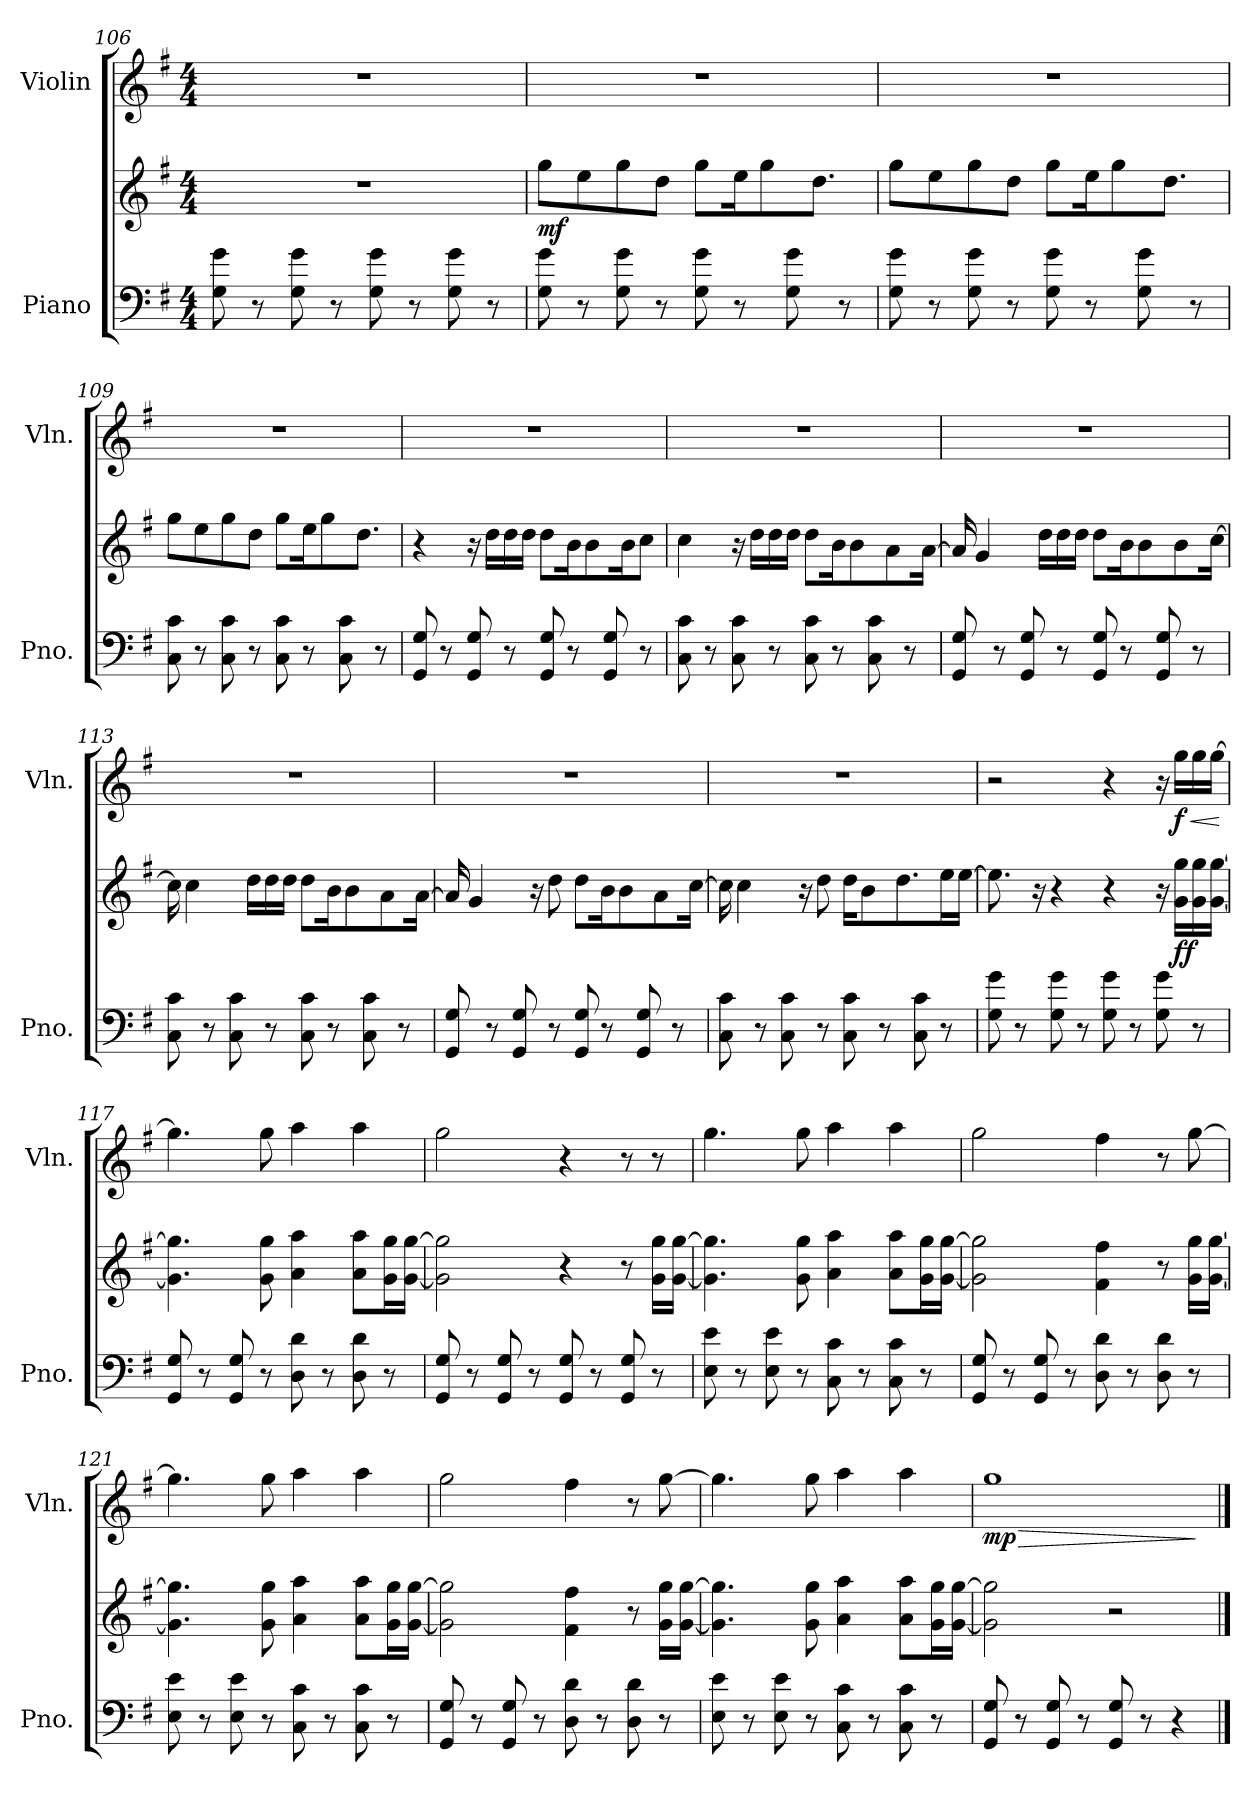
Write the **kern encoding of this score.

**kern	**kern	**dynam	**kern	**dynam
*part2	*part2	*part2	*part1	*part1
*staff3	*staff2	*staff2/3	*staff1	*staff1
*I"Piano	*	*	*I"Violin	*
*I'Pno.	*	*	*I'Vln.	*
*clefF4	*clefG2	*	*clefG2	*
*k[f#]	*k[f#]	*	*k[f#]	*
*M4/4	*M4/4	*	*M4/4	*
=106	=106	=106	=106	=106
8G\ 8g\	1r	.	1r	.
8r	.	.	.	.
8G\ 8g\	.	.	.	.
8r	.	.	.	.
8G\ 8g\	.	.	.	.
8r	.	.	.	.
8G\ 8g\	.	.	.	.
8r	.	.	.	.
=107	=107	=107	=107	=107
!	!	!LO:DY:b	!	!
8G\ 8g\	8gg\L	mf	1r	.
8r	8ee\	.	.	.
8G\ 8g\	8gg\	.	.	.
8r	8dd\J	.	.	.
8G\ 8g\	8gg\L	.	.	.
8r	16ee\K	.	.	.
.	8gg\	.	.	.
8G\ 8g\	.	.	.	.
.	8.dd\J	.	.	.
8r	.	.	.	.
!!LO:LB:g=z
=108	=108	=108	=108	=108
8G\ 8g\	8gg\L	.	1r	.
8r	8ee\	.	.	.
8G\ 8g\	8gg\	.	.	.
8r	8dd\J	.	.	.
8G\ 8g\	8gg\L	.	.	.
8r	16ee\K	.	.	.
.	8gg\	.	.	.
8G\ 8g\	.	.	.	.
.	8.dd\J	.	.	.
8r	.	.	.	.
=109	=109	=109	=109	=109
8C\ 8c\	8gg\L	.	1r	.
8r	8ee\	.	.	.
8C\ 8c\	8gg\	.	.	.
8r	8dd\J	.	.	.
8C\ 8c\	8gg\L	.	.	.
8r	16ee\K	.	.	.
.	8gg\	.	.	.
8C\ 8c\	.	.	.	.
.	8.dd\J	.	.	.
8r	.	.	.	.
=110	=110	=110	=110	=110
8GG/ 8G/	4r	.	1r	.
8r	.	.	.	.
8GG/ 8G/	16r	.	.	.
.	16dd\LL	.	.	.
8r	16dd\	.	.	.
.	16dd\JJ	.	.	.
8GG/ 8G/	8dd\L	.	.	.
8r	16b\K	.	.	.
.	8b\	.	.	.
8GG/ 8G/	.	.	.	.
.	16b\K	.	.	.
8r	8cc\J	.	.	.
=111	=111	=111	=111	=111
8C\ 8c\	4cc\	.	1r	.
8r	.	.	.	.
8C\ 8c\	16r	.	.	.
.	16dd\LL	.	.	.
8r	16dd\	.	.	.
.	16dd\JJ	.	.	.
8C\ 8c\	8dd\L	.	.	.
8r	16b\K	.	.	.
.	8b\	.	.	.
8C\ 8c\	.	.	.	.
.	8a\	.	.	.
8r	.	.	.	.
.	[16a\Jk	.	.	.
!!LO:LB:g=z
=112	=112	=112	=112	=112
8GG/ 8G/	16a/]	.	1r	.
.	4g/	.	.	.
8r	.	.	.	.
8GG/ 8G/	.	.	.	.
.	16dd\LL	.	.	.
8r	16dd\	.	.	.
.	16dd\JJ	.	.	.
8GG/ 8G/	8dd\L	.	.	.
8r	16b\K	.	.	.
.	8b\	.	.	.
8GG/ 8G/	.	.	.	.
.	8b\	.	.	.
8r	.	.	.	.
.	[16cc\Jk	.	.	.
=113	=113	=113	=113	=113
8C\ 8c\	16cc\]	.	1r	.
.	4cc\	.	.	.
8r	.	.	.	.
8C\ 8c\	.	.	.	.
.	16dd\LL	.	.	.
8r	16dd\	.	.	.
.	16dd\JJ	.	.	.
8C\ 8c\	8dd\L	.	.	.
8r	16b\K	.	.	.
.	8b\	.	.	.
8C\ 8c\	.	.	.	.
.	8a\	.	.	.
8r	.	.	.	.
.	[16a\Jk	.	.	.
=114	=114	=114	=114	=114
8GG/ 8G/	16a/]	.	1r	.
.	4g/	.	.	.
8r	.	.	.	.
8GG/ 8G/	.	.	.	.
.	16r	.	.	.
8r	8dd\	.	.	.
8GG/ 8G/	8dd\L	.	.	.
8r	16b\K	.	.	.
.	8b\	.	.	.
8GG/ 8G/	.	.	.	.
.	8a\	.	.	.
8r	.	.	.	.
.	[16cc\Jk	.	.	.
=115	=115	=115	=115	=115
8C\ 8c\	16cc\]	.	1r	.
.	4cc\	.	.	.
8r	.	.	.	.
8C\ 8c\	.	.	.	.
.	16r	.	.	.
8r	8dd\	.	.	.
8C\ 8c\	16dd\KL	.	.	.
.	8b\	.	.	.
8r	.	.	.	.
.	8.dd\	.	.	.
8C\ 8c\	.	.	.	.
8r	16ee\L	.	.	.
.	[16ee\JJ	.	.	.
!!LO:LB:g=z
=116	=116	=116	=116	=116
8G\ 8g\	8.ee\]	.	2r	.
8r	.	.	.	.
.	16r	.	.	.
8G\ 8g\	4r	.	.	.
8r	.	.	.	.
8G\ 8g\	4r	.	4r	.
8r	.	.	.	.
8G\ 8g\	16r	.	16r	.
!	!	!LO:DY:b	!	!LO:HP:b
!	!	!	!	!LO:DY:n=1:b
.	16g\ 16gg\LL	ff	16gg\LL	< f
8r	16g\ 16gg\	.	16gg\	.
.	[16g\ [16gg\JJ	.	[16gg\JJ	.
.	.	.	.	[
=117	=117	=117	=117	=117
8GG/ 8G/	4.g\] 4.gg\]	.	4.gg\]	.
8r	.	.	.	.
8GG/ 8G/	.	.	.	.
8r	8g\ 8gg\	.	8gg\	.
8D\ 8d\	4a\ 4aa\	.	4aa\	.
8r	.	.	.	.
8D\ 8d\	8a\ 8aa\L	.	4aa\	.
8r	16g\ 16gg\L	.	.	.
.	[16g\ [16gg\JJ	.	.	.
=118	=118	=118	=118	=118
8GG/ 8G/	2g\] 2gg\]	.	2gg\	.
8r	.	.	.	.
8GG/ 8G/	.	.	.	.
8r	.	.	.	.
8GG/ 8G/	4r	.	4r	.
8r	.	.	.	.
8GG/ 8G/	8r	.	8r	.
8r	16g\ 16gg\LL	.	8r	.
.	[16g\ [16gg\JJ	.	.	.
=119	=119	=119	=119	=119
8E\ 8e\	4.g\] 4.gg\]	.	4.gg\	.
8r	.	.	.	.
8E\ 8e\	.	.	.	.
8r	8g\ 8gg\	.	8gg\	.
8C\ 8c\	4a\ 4aa\	.	4aa\	.
8r	.	.	.	.
8C\ 8c\	8a\ 8aa\L	.	4aa\	.
8r	16g\ 16gg\L	.	.	.
.	[16g\ [16gg\JJ	.	.	.
!!LO:PB:g=z
=120	=120	=120	=120	=120
8GG/ 8G/	2g\] 2gg\]	.	2gg\	.
8r	.	.	.	.
8GG/ 8G/	.	.	.	.
8r	.	.	.	.
8D\ 8d\	4f#\ 4ff#\	.	4ff#\	.
8r	.	.	.	.
8D\ 8d\	8r	.	8r	.
8r	16g\ 16gg\LL	.	[8gg\	.
.	[16g\ [16gg\JJ	.	.	.
=121	=121	=121	=121	=121
8E\ 8e\	4.g\] 4.gg\]	.	4.gg\]	.
8r	.	.	.	.
8E\ 8e\	.	.	.	.
8r	8g\ 8gg\	.	8gg\	.
8C\ 8c\	4a\ 4aa\	.	4aa\	.
8r	.	.	.	.
8C\ 8c\	8a\ 8aa\L	.	4aa\	.
8r	16g\ 16gg\L	.	.	.
.	[16g\ [16gg\JJ	.	.	.
=122	=122	=122	=122	=122
8GG/ 8G/	2g\] 2gg\]	.	2gg\	.
8r	.	.	.	.
8GG/ 8G/	.	.	.	.
8r	.	.	.	.
8D\ 8d\	4f#\ 4ff#\	.	4ff#\	.
8r	.	.	.	.
8D\ 8d\	8r	.	8r	.
8r	16g\ 16gg\LL	.	[8gg\	.
.	[16g\ [16gg\JJ	.	.	.
=123	=123	=123	=123	=123
8E\ 8e\	4.g\] 4.gg\]	.	4.gg\]	.
8r	.	.	.	.
8E\ 8e\	.	.	.	.
8r	8g\ 8gg\	.	8gg\	.
8C\ 8c\	4a\ 4aa\	.	4aa\	.
8r	.	.	.	.
8C\ 8c\	8a\ 8aa\L	.	4aa\	.
8r	16g\ 16gg\L	.	.	.
.	[16g\ [16gg\JJ	.	.	.
!!LO:LB:g=z
=124	=124	=124	=124	=124
!	!	!	!	!LO:HP:b
!	!	!	!	!LO:DY:n=1:b
8GG/ 8G/	2g\] 2gg\]	.	1gg	> mp
8r	.	.	.	.
8GG/ 8G/	.	.	.	.
8r	.	.	.	.
8GG/ 8G/	2r	.	.	.
8r	.	.	.	.
4r	.	.	.	.
.	.	.	.	]
==	==	==	==	==
*-	*-	*-	*-	*-
